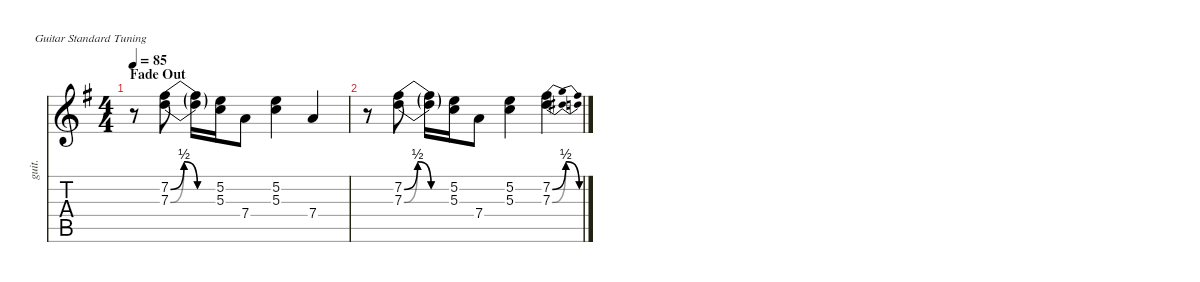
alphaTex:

\defaultSystemsLayout 4
\hideDynamics
\bracketExtendMode nobrackets
\otherSystemsTrackNameOrientation horizontal
\track ("Lead Guitar" "guit.") {defaultSystemsLayout 8 instrument overdrivenguitar}
\staff {score tabs}
\tuning (E4 B3 G3 D3 A2 E2)
\ts (4 4)
\section ("" "Fade Out")
\tempo 85
\clef g2
\ks g
r.8{dy f} (7.2{be (bendrelease 0 0 30 2 30 2 60 0) acc #} 7.3{be (bendrelease 0 0 30 2 30 2 60 0) acc forcenatural}).8 (7.2{be (hold 0 0 60 0) t acc #} 7.3{be (hold 0 0 60 0) t acc forcenatural}).16 (5.2{acc forcenatural} 5.3{acc forcenatural}).16 7.4{acc forcenatural}.8 (5.2{acc forcenatural} 5.3{acc forcenatural}).4 7.4{acc forcenatural}.4 |
r.8 (7.2{be (bendrelease 0 0 30 2 30 2 60 0) acc #} 7.3{be (bendrelease 0 0 30 2 30 2 60 0) acc forcenatural}).8 (7.2{be (hold 0 0 60 0) t acc #} 7.3{be (hold 0 0 60 0) t acc forcenatural}).16 (5.2{acc forcenatural} 5.3{acc forcenatural}).16 7.4{acc forcenatural}.8 (5.2{acc forcenatural} 5.3{acc forcenatural}).4 (7.2{be (bendrelease 0 0 15 2 30 2 45 0) acc #} 7.3{be (bendrelease 0 0 15 2 30 2 45 0) acc forcenatural}).4
